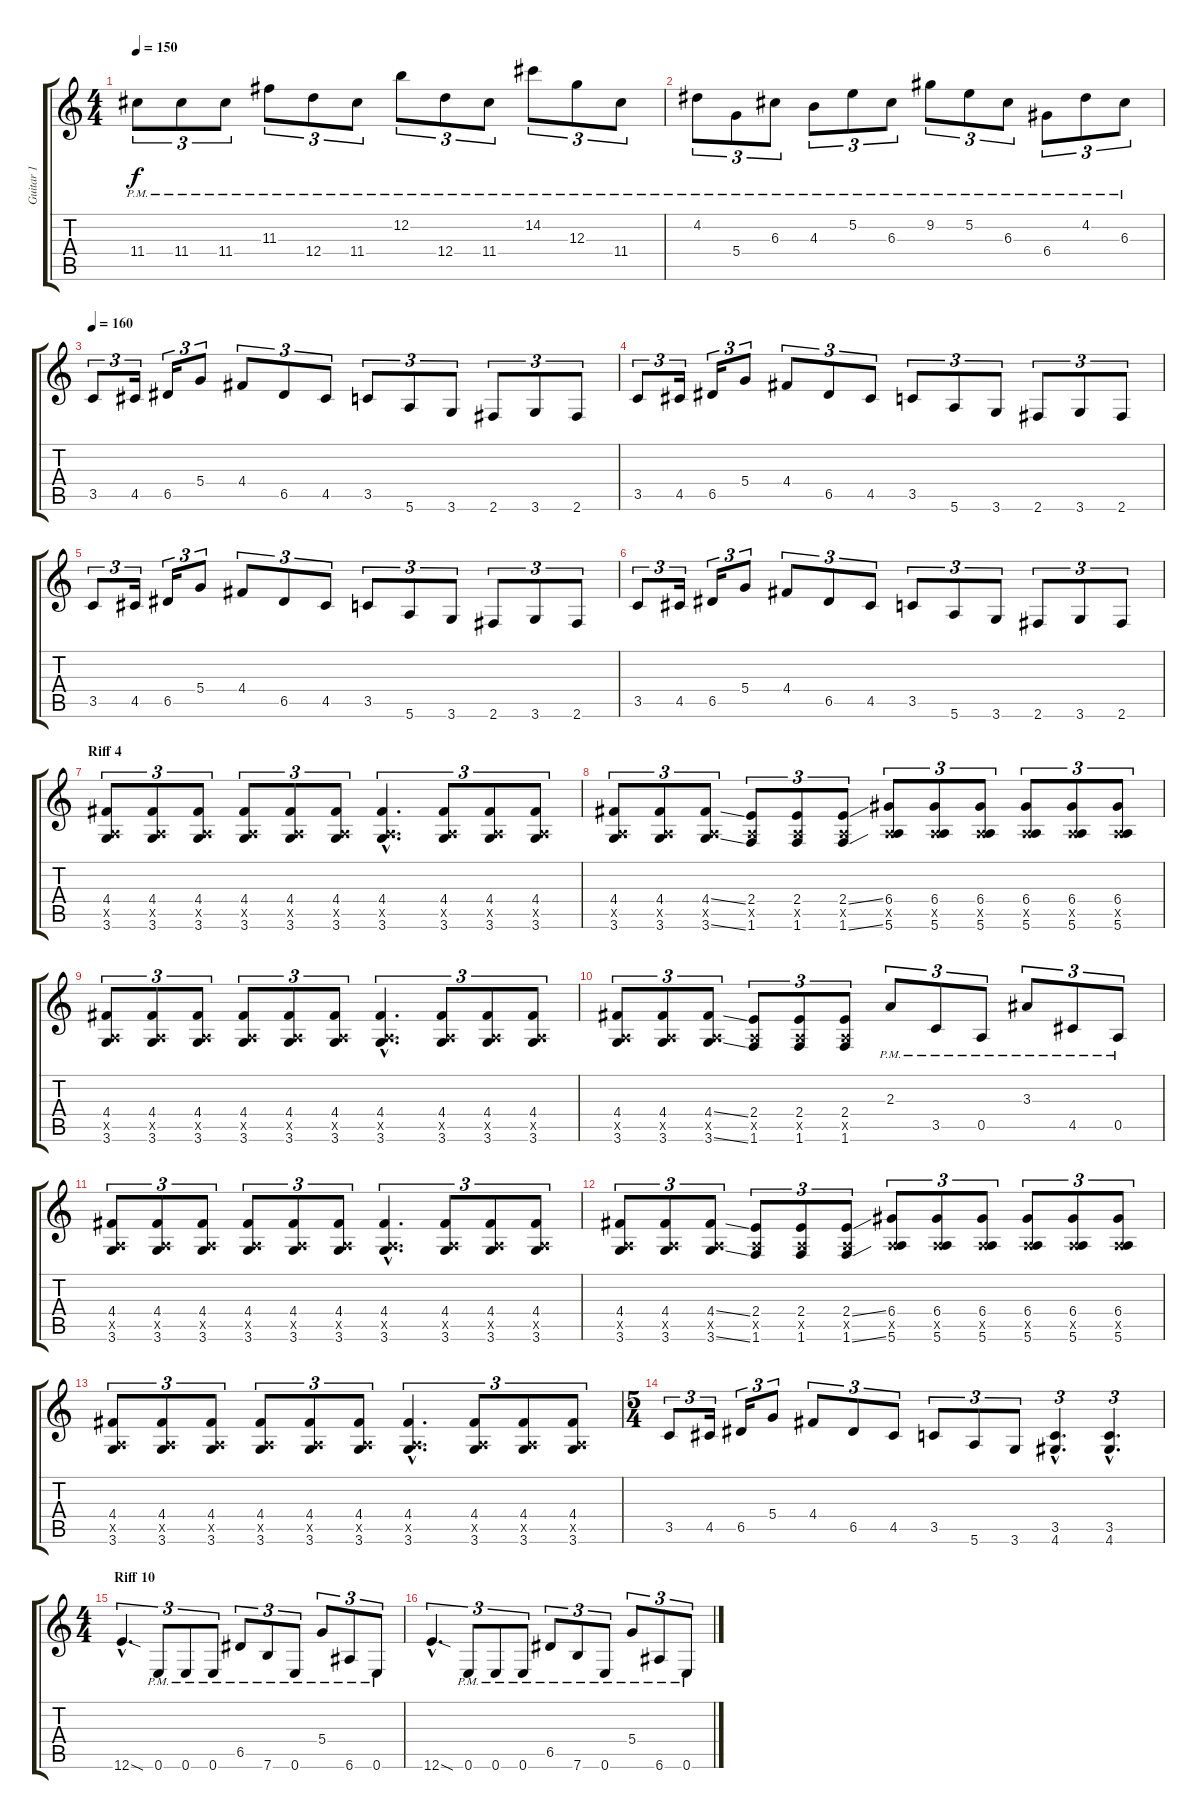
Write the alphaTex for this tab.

\track ("Guitar 1" "Guitar 1") {instrument distortionguitar}
\staff {score tabs}
\tuning (E4 B3 G3 D3 A2 E2) {hide}
\ts (4 4)
\tempo 150
\clef g2
\ks c
11.4{pm}.8{tu (3 2) dy f} 11.4{pm}.8{tu (3 2)} 11.4{pm}.8{tu (3 2)} 11.3{pm}.8{tu (3 2)} 12.4{pm}.8{tu (3 2)} 11.4{pm}.8{tu (3 2)} 12.2{pm}.8{tu (3 2)} 12.4{pm}.8{tu (3 2)} 11.4{pm}.8{tu (3 2)} 14.2{pm}.8{tu (3 2)} 12.3{pm}.8{tu (3 2)} 11.4{pm}.8{tu (3 2)} |
4.2{pm}.8{tu (3 2)} 5.4{pm}.8{tu (3 2)} 6.3{pm}.8{tu (3 2)} 4.3{pm}.8{tu (3 2)} 5.2{pm}.8{tu (3 2)} 6.3{pm}.8{tu (3 2)} 9.2{pm}.8{tu (3 2)} 5.2{pm}.8{tu (3 2)} 6.3{pm}.8{tu (3 2)} 6.4{pm}.8{tu (3 2)} 4.2{pm}.8{tu (3 2)} 6.3{pm}.8{tu (3 2)} |
\tempo 160
3.5.8{tu (3 2)} 4.5.16{tu (3 2)} 6.5.16{tu (3 2)} 5.4.8{tu (3 2)} 4.4.8{tu (3 2)} 6.5.8{tu (3 2)} 4.5.8{tu (3 2)} 3.5.8{tu (3 2)} 5.6.8{tu (3 2)} 3.6.8{tu (3 2)} 2.6.8{tu (3 2)} 3.6.8{tu (3 2)} 2.6.8{tu (3 2)} |
3.5.8{tu (3 2)} 4.5.16{tu (3 2)} 6.5.16{tu (3 2)} 5.4.8{tu (3 2)} 4.4.8{tu (3 2)} 6.5.8{tu (3 2)} 4.5.8{tu (3 2)} 3.5.8{tu (3 2)} 5.6.8{tu (3 2)} 3.6.8{tu (3 2)} 2.6.8{tu (3 2)} 3.6.8{tu (3 2)} 2.6.8{tu (3 2)} |
3.5.8{tu (3 2)} 4.5.16{tu (3 2)} 6.5.16{tu (3 2)} 5.4.8{tu (3 2)} 4.4.8{tu (3 2)} 6.5.8{tu (3 2)} 4.5.8{tu (3 2)} 3.5.8{tu (3 2)} 5.6.8{tu (3 2)} 3.6.8{tu (3 2)} 2.6.8{tu (3 2)} 3.6.8{tu (3 2)} 2.6.8{tu (3 2)} |
3.5.8{tu (3 2)} 4.5.16{tu (3 2)} 6.5.16{tu (3 2)} 5.4.8{tu (3 2)} 4.4.8{tu (3 2)} 6.5.8{tu (3 2)} 4.5.8{tu (3 2)} 3.5.8{tu (3 2)} 5.6.8{tu (3 2)} 3.6.8{tu (3 2)} 2.6.8{tu (3 2)} 3.6.8{tu (3 2)} 2.6.8{tu (3 2)} |
\section ("" "Riff 4")
(4.4 0.5{x} 3.6).8{tu (3 2)} (4.4 0.5{x} 3.6).8{tu (3 2)} (4.4 0.5{x} 3.6).8{tu (3 2)} (4.4 0.5{x} 3.6).8{tu (3 2)} (4.4 0.5{x} 3.6).8{tu (3 2)} (4.4 0.5{x} 3.6).8{tu (3 2)} (4.4{hac} 0.5{hac x} 3.6{hac}).4{d tu (3 2)} (4.4 0.5{x} 3.6).8{tu (3 2)} (4.4 0.5{x} 3.6).8{tu (3 2)} (4.4 0.5{x} 3.6).8{tu (3 2)} |
(4.4 0.5{x} 3.6).8{tu (3 2)} (4.4 0.5{x} 3.6).8{tu (3 2)} (4.4{ss} 0.5{x} 3.6{ss}).8{tu (3 2)} (2.4 0.5{x} 1.6).8{tu (3 2)} (2.4 0.5{x} 1.6).8{tu (3 2)} (2.4{ss} 0.5{x} 1.6{ss}).8{tu (3 2)} (6.4 0.5{x} 5.6).8{tu (3 2)} (6.4 0.5{x} 5.6).8{tu (3 2)} (6.4 0.5{x} 5.6).8{tu (3 2)} (6.4 0.5{x} 5.6).8{tu (3 2)} (6.4 0.5{x} 5.6).8{tu (3 2)} (6.4 0.5{x} 5.6).8{tu (3 2)} |
(4.4 0.5{x} 3.6).8{tu (3 2)} (4.4 0.5{x} 3.6).8{tu (3 2)} (4.4 0.5{x} 3.6).8{tu (3 2)} (4.4 0.5{x} 3.6).8{tu (3 2)} (4.4 0.5{x} 3.6).8{tu (3 2)} (4.4 0.5{x} 3.6).8{tu (3 2)} (4.4{hac} 0.5{hac x} 3.6{hac}).4{d tu (3 2)} (4.4 0.5{x} 3.6).8{tu (3 2)} (4.4 0.5{x} 3.6).8{tu (3 2)} (4.4 0.5{x} 3.6).8{tu (3 2)} |
(4.4 0.5{x} 3.6).8{tu (3 2)} (4.4 0.5{x} 3.6).8{tu (3 2)} (4.4{ss} 0.5{x} 3.6{ss}).8{tu (3 2)} (2.4 0.5{x} 1.6).8{tu (3 2)} (2.4 0.5{x} 1.6).8{tu (3 2)} (2.4 0.5{x} 1.6).8{tu (3 2)} 2.3{pm}.8{tu (3 2)} 3.5{pm}.8{tu (3 2)} 0.5{pm}.8{tu (3 2)} 3.3{pm}.8{tu (3 2)} 4.5{pm}.8{tu (3 2)} 0.5{pm}.8{tu (3 2)} |
(4.4 0.5{x} 3.6).8{tu (3 2)} (4.4 0.5{x} 3.6).8{tu (3 2)} (4.4 0.5{x} 3.6).8{tu (3 2)} (4.4 0.5{x} 3.6).8{tu (3 2)} (4.4 0.5{x} 3.6).8{tu (3 2)} (4.4 0.5{x} 3.6).8{tu (3 2)} (4.4{hac} 0.5{hac x} 3.6{hac}).4{d tu (3 2)} (4.4 0.5{x} 3.6).8{tu (3 2)} (4.4 0.5{x} 3.6).8{tu (3 2)} (4.4 0.5{x} 3.6).8{tu (3 2)} |
(4.4 0.5{x} 3.6).8{tu (3 2)} (4.4 0.5{x} 3.6).8{tu (3 2)} (4.4{ss} 0.5{x} 3.6{ss}).8{tu (3 2)} (2.4 0.5{x} 1.6).8{tu (3 2)} (2.4 0.5{x} 1.6).8{tu (3 2)} (2.4{ss} 0.5{x} 1.6{ss}).8{tu (3 2)} (6.4 0.5{x} 5.6).8{tu (3 2)} (6.4 0.5{x} 5.6).8{tu (3 2)} (6.4 0.5{x} 5.6).8{tu (3 2)} (6.4 0.5{x} 5.6).8{tu (3 2)} (6.4 0.5{x} 5.6).8{tu (3 2)} (6.4 0.5{x} 5.6).8{tu (3 2)} |
(4.4 0.5{x} 3.6).8{tu (3 2)} (4.4 0.5{x} 3.6).8{tu (3 2)} (4.4 0.5{x} 3.6).8{tu (3 2)} (4.4 0.5{x} 3.6).8{tu (3 2)} (4.4 0.5{x} 3.6).8{tu (3 2)} (4.4 0.5{x} 3.6).8{tu (3 2)} (4.4{hac} 0.5{hac x} 3.6{hac}).4{d tu (3 2)} (4.4 0.5{x} 3.6).8{tu (3 2)} (4.4 0.5{x} 3.6).8{tu (3 2)} (4.4 0.5{x} 3.6).8{tu (3 2)} |
\ts (5 4)
3.5.8{tu (3 2)} 4.5.16{tu (3 2)} 6.5.16{tu (3 2)} 5.4.8{tu (3 2)} 4.4.8{tu (3 2)} 6.5.8{tu (3 2)} 4.5.8{tu (3 2)} 3.5.8{tu (3 2)} 5.6.8{tu (3 2)} 3.6.8{tu (3 2)} (3.5{hac} 4.6{hac}).4{d tu (3 2)} (3.5{hac} 4.6{hac}).4{d tu (3 2)} |
\ts (4 4)
\section ("" "Riff 10")
12.6{sod hac}.4{d tu (3 2)} 0.6{pm}.8{tu (3 2)} 0.6{pm}.8{tu (3 2)} 0.6{pm}.8{tu (3 2)} 6.5{pm}.8{tu (3 2)} 7.6{pm}.8{tu (3 2)} 0.6{pm}.8{tu (3 2)} 5.4{pm}.8{tu (3 2)} 6.6{pm}.8{tu (3 2)} 0.6{pm}.8{tu (3 2)} |
12.6{sod hac}.4{d tu (3 2)} 0.6{pm}.8{tu (3 2)} 0.6{pm}.8{tu (3 2)} 0.6{pm}.8{tu (3 2)} 6.5{pm}.8{tu (3 2)} 7.6{pm}.8{tu (3 2)} 0.6{pm}.8{tu (3 2)} 5.4{pm}.8{tu (3 2)} 6.6{pm}.8{tu (3 2)} 0.6{pm}.8{tu (3 2)}
